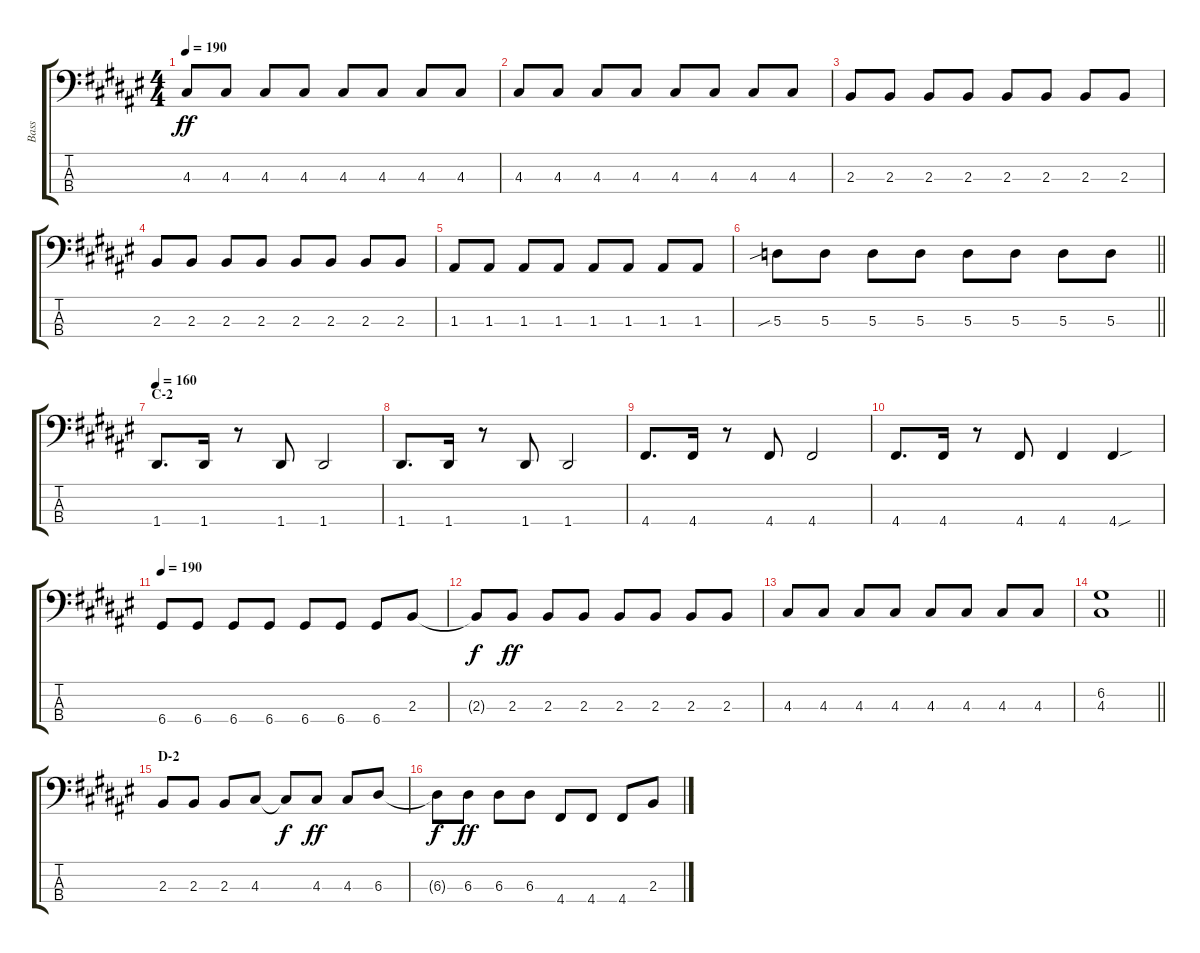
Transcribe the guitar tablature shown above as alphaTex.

\track ("Bass" "Bass") {instrument slapbass1}
\staff {score tabs}
\tuning (G2 D2 A1 D1) {hide}
\ts (4 4)
\tempo 190
\clef f4
\ks f#
4.3.8{dy ff} 4.3.8 4.3.8 4.3.8 4.3.8 4.3.8 4.3.8 4.3.8 |
4.3.8 4.3.8 4.3.8 4.3.8 4.3.8 4.3.8 4.3.8 4.3.8 |
2.3.8 2.3.8 2.3.8 2.3.8 2.3.8 2.3.8 2.3.8 2.3.8 |
2.3.8 2.3.8 2.3.8 2.3.8 2.3.8 2.3.8 2.3.8 2.3.8 |
1.3.8 1.3.8 1.3.8 1.3.8 1.3.8 1.3.8 1.3.8 1.3.8 |
\barLineRight lightlight
5.3{sib}.8 5.3.8 5.3.8 5.3.8 5.3.8 5.3.8 5.3.8 5.3.8 |
\section ("" "C-2")
\tempo 160
1.4.8{d} 1.4.16 r.8 1.4.8 1.4.2 |
1.4.8{d} 1.4.16 r.8 1.4.8 1.4.2 |
4.4.8{d} 4.4.16 r.8 4.4.8 4.4.2 |
4.4.8{d} 4.4.16 r.8 4.4.8 4.4.4 4.4{sou}.4 |
\tempo 190
6.4.8 6.4.8 6.4.8 6.4.8 6.4.8 6.4.8 6.4.8 2.3.8 |
2.3{t}.8{dy f} 2.3.8{dy ff} 2.3.8 2.3.8 2.3.8 2.3.8 2.3.8 2.3.8 |
4.3.8 4.3.8 4.3.8 4.3.8 4.3.8 4.3.8 4.3.8 4.3.8 |
\barLineRight lightlight
(6.2 4.3).1 |
\section ("" "D-2")
2.3.8 2.3.8 2.3.8 4.3.8 4.3{t}.8{dy f} 4.3.8{dy ff} 4.3.8 6.3.8 |
6.3{t}.8{dy f} 6.3.8{dy ff} 6.3.8 6.3.8 4.4.8 4.4.8 4.4.8 2.3.8
